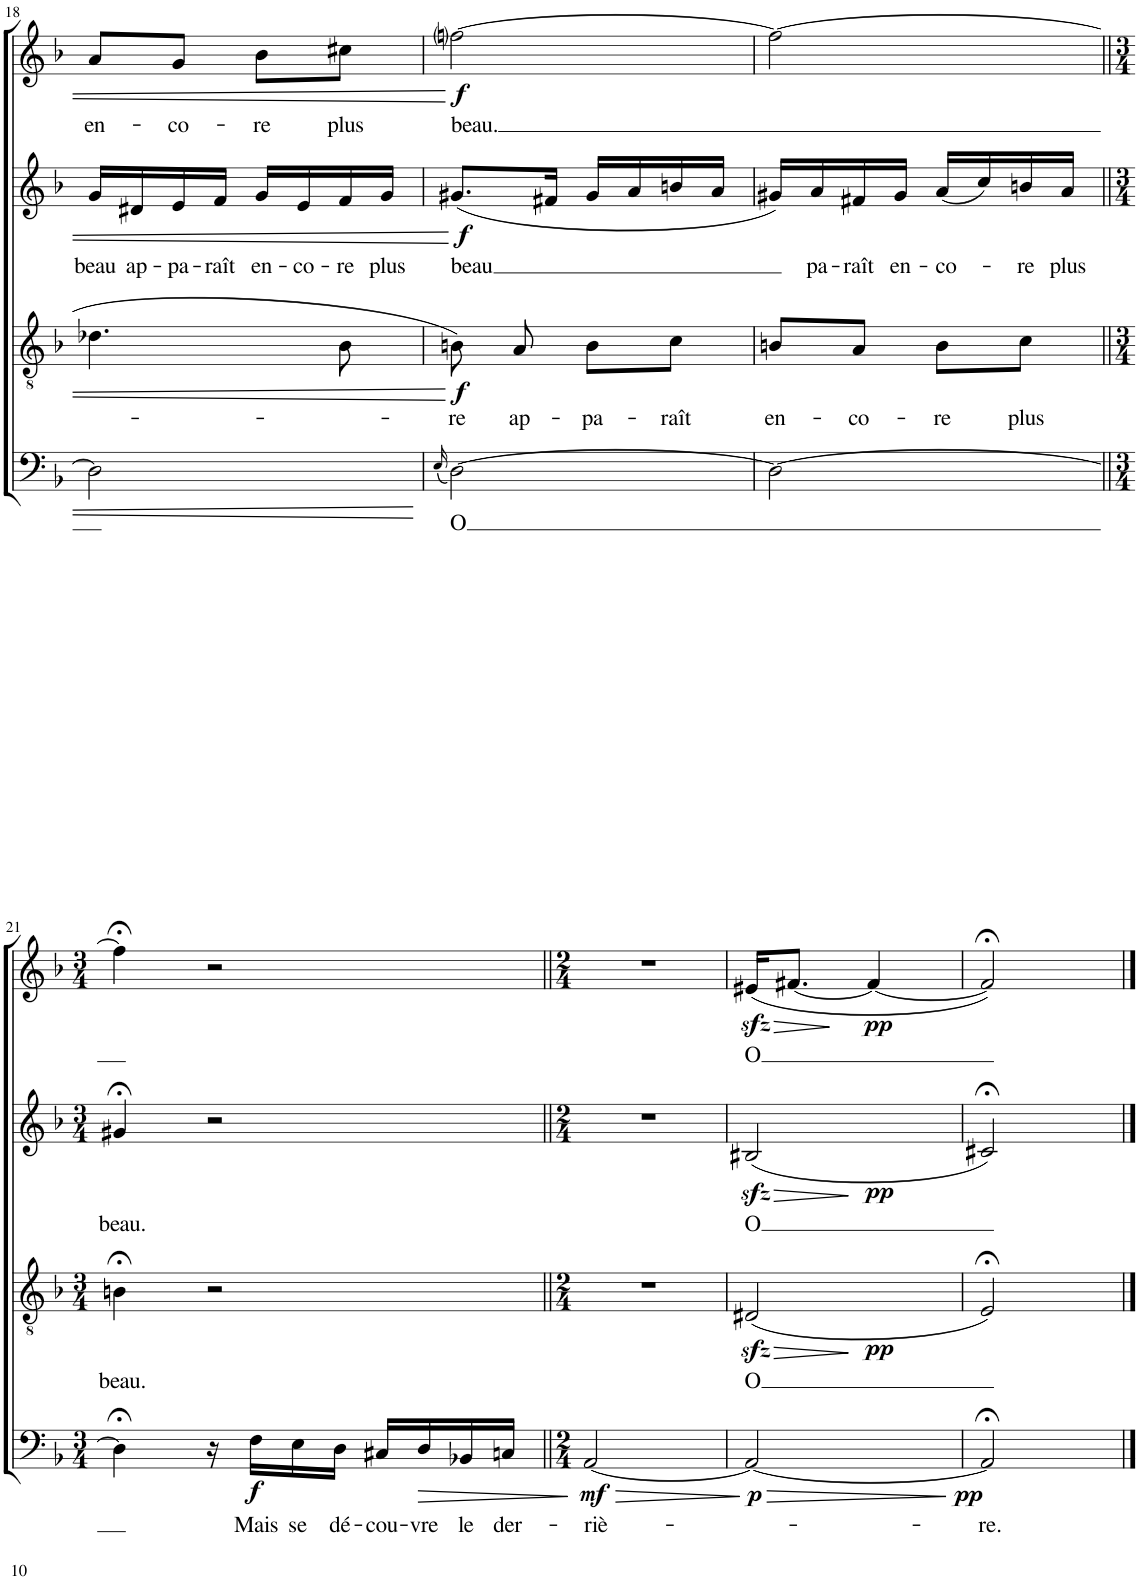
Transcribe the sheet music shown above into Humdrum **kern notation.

**kern	**text	**dynam	**kern	**text	**dynam	**kern	**text	**dynam	**kern	**text	**dynam
*part4	*part4	*part4	*part3	*part3	*part3	*part2	*part2	*part2	*part1	*part1	*part1
*staff4	*staff4	*staff4	*staff3	*staff3	*staff3	*staff2	*staff2	*staff2	*staff1	*staff1	*staff1
*I"Bass	*	*	*I"Tenor	*	*	*I"Alto	*	*	*I"Soprano	*	*
!!LO:PB:g=z
*clefF4	*	*	*clefGv2	*	*	*clefG2	*	*	*clefG2	*	*
*k[b-]	*	*	*k[b-]	*	*	*k[b-]	*	*	*k[b-]	*	*
*M2/4	*	*	*M2/4	*	*	*M2/4	*	*	*M2/4	*	*
=18	=18	=18	=18	=18	=18	=18	=18	=18	=18	=18	=18
!	!	!	!	!	!	!	!LO:LY:b	!	!	!LO:LY:b	!
2D\]	.	.	4.d-X\	.	.	16g/LL	beau	.	8a/L	en-	.
!	!	!	!	!	!	!	!LO:LY:b	!	!	!	!
.	.	.	.	.	.	16d#X/	ap-	.	.	.	.
!	!	!	!	!	!	!	!LO:LY:b	!	!	!LO:LY:b	!
.	.	.	.	.	.	16e/	-pa-	.	8g/J	-co-	.
!	!	!	!	!	!	!	!LO:LY:b	!	!	!	!
.	.	.	.	.	.	16f/JJ	-raît	.	.	.	.
!	!	!	!	!	!	!	!LO:LY:b	!	!	!LO:LY:b	!
.	.	.	.	.	.	16g/LL	en-	.	8b-\L	-re	.
!	!	!	!	!	!	!	!LO:LY:b	!	!	!	!
.	.	.	.	.	.	16e/	-co-	.	.	.	.
!	!	!	!	!	!	!	!LO:LY:b	!	!	!LO:LY:b	!
.	.	.	8B-\	.	.	16f/	-re	.	8cc#X\J	plus	.
!	!	!	!	!	!	!	!LO:LY:b	!	!	!	!
.	.	.	.	.	.	16g/JJ	plus	.	.	.	.
=19	=19	=19	=19	=19	=19	=19	=19	=19	=19	=19	=19
(16qE/	.	.	.	.	.	.	.	.	.	.	.
!	!LO:LY:b	!	!	!LO:LY:b	!LO:DY:b	!	!LO:LY:b	!LO:DY:b	!	!LO:LY:b	!LO:DY:b
[2D\)	O	.	8Bn\	-re	f	(8.g#X/L	beau	f	[2ffni\	beau.	f
!	!	!	!	!LO:LY:b	!	!	!	!	!	!	!
.	.	.	8A/	ap-	.	.	.	.	.	.	.
.	.	.	.	.	.	16f#X/Jk	.	.	.	.	.
!	!	!	!	!LO:LY:b	!	!	!	!	!	!	!
.	.	.	8B\L	-pa-	.	16g#/LL	.	.	.	.	.
.	.	.	.	.	.	16a/	.	.	.	.	.
!	!	!	!	!LO:LY:b	!	!	!	!	!	!	!
.	.	.	8c\J	-raît	.	16bn/	.	.	.	.	.
.	.	.	.	.	.	16a/JJ	.	.	.	.	.
=20	=20	=20	=20	=20	=20	=20	=20	=20	=20	=20	=20
!	!	!	!	!LO:LY:b	!	!	!	!	!	!	!
2D\_	.	.	8Bn/L	en-	.	16g#X/LL)	.	.	2ff\_	.	.
!	!	!	!	!	!	!	!LO:LY:b	!	!	!	!
.	.	.	.	.	.	16a/	pa-	.	.	.	.
!	!	!	!	!LO:LY:b	!	!	!LO:LY:b	!	!	!	!
.	.	.	8A/J	-co-	.	16f#X/	-raît	.	.	.	.
!	!	!	!	!	!	!	!LO:LY:b	!	!	!	!
.	.	.	.	.	.	16g#/JJ	en-	.	.	.	.
!	!	!	!	!LO:LY:b	!	!	!LO:LY:b	!	!	!	!
.	.	.	8B\L	-re	.	(16a/LL	-co-	.	.	.	.
.	.	.	.	.	.	16cc/)	.	.	.	.	.
!	!	!	!	!LO:LY:b	!	!	!LO:LY:b	!	!	!	!
.	.	.	8c\J	plus	.	16bn/	-re	.	.	.	.
!	!	!	!	!	!	!	!LO:LY:b	!	!	!	!
.	.	.	.	.	.	16a/JJ	plus	.	.	.	.
!!LO:LB:g=z
=21||	=21||	=21||	=21||	=21||	=21||	=21||	=21||	=21||	=21||	=21||	=21||
*M3/4	*	*	*M3/4	*	*	*M3/4	*	*	*M3/4	*	*
!	!	!	!	!LO:LY:b	!	!	!LO:LY:b	!	!	!	!
4D;<\]	.	.	4Bn;<\	beau.	.	4g#X;</	beau.	.	4ff;<\]	.	.
16r	.	.	2r	.	.	2r	.	.	2r	.	.
!	!LO:LY:b	!LO:DY:b	!	!	!	!	!	!	!	!	!
16F\LL	Mais	f	.	.	.	.	.	.	.	.	.
!	!LO:LY:b	!	!	!	!	!	!	!	!	!	!
16E\	se	.	.	.	.	.	.	.	.	.	.
!	!LO:LY:b	!	!	!	!	!	!	!	!	!	!
16D\JJ	dé-	.	.	.	.	.	.	.	.	.	.
!	!LO:LY:b	!	!	!	!	!	!	!	!	!	!
16C#X/LL	-cou-	.	.	.	.	.	.	.	.	.	.
!	!LO:LY:b	!LO:HP:b	!	!	!	!	!	!	!	!	!
16D/	-vre	>	.	.	.	.	.	.	.	.	.
!	!LO:LY:b	!	!	!	!	!	!	!	!	!	!
16BB-X/	le	.	.	.	.	.	.	.	.	.	.
!	!LO:LY:b	!	!	!	!	!	!	!	!	!	!
16Cn/JJ	der-	.	.	.	.	.	.	.	.	.	.
.	.	]	.	.	.	.	.	.	.	.	.
=22||	=22||	=22||	=22||	=22||	=22||	=22||	=22||	=22||	=22||	=22||	=22||
*M2/4	*	*	*M2/4	*	*	*M2/4	*	*	*M2/4	*	*
!	!LO:LY:b	!LO:HP:b	!	!	!	!	!	!	!	!	!
!	!	!LO:DY:n=1:b	!	!	!	!	!	!	!	!	!
[2AA/	-riè-	> mf	2r	.	.	2r	.	.	2r	.	.
.	.	]	.	.	.	.	.	.	.	.	.
=23	=23	=23	=23	=23	=23	=23	=23	=23	=23	=23	=23
!	!	!LO:HP:b	!	!LO:LY:b	!LO:HP:b	!	!LO:LY:b	!LO:HP:b	!	!LO:LY:b	!LO:HP:b
!	!	!LO:DY:n=1:b	!	!	!LO:DY:n=1:b	!	!	!LO:DY:n=1:b	!	!	!
2AA/_	.	> p	(2D#Xzz</	O	> pp	(2B#Xzz</	O	> pp	(16e#Xzz</KL	O	>
.	.	.	.	.	.	.	.	.	[8.f#X/J	.	.
!	!	!	!	!	!	!	!	!	!	!	!LO:DY:b
.	.	.	.	.	.	.	.	.	4f#/_	.	pp
.	.	]	.	.	]	.	.	]	.	.	]
=24	=24	=24	=24	=24	=24	=24	=24	=24	=24	=24	=24
!	!LO:LY:b	!LO:DY:b	!	!	!	!	!	!	!	!	!
2AA;</]	-re.	pp	2E;</)	.	.	2c#X;</)	.	.	2f#;</])	.	.
==	==	==	==	==	==	==	==	==	==	==	==
*-	*-	*-	*-	*-	*-	*-	*-	*-	*-	*-	*-
